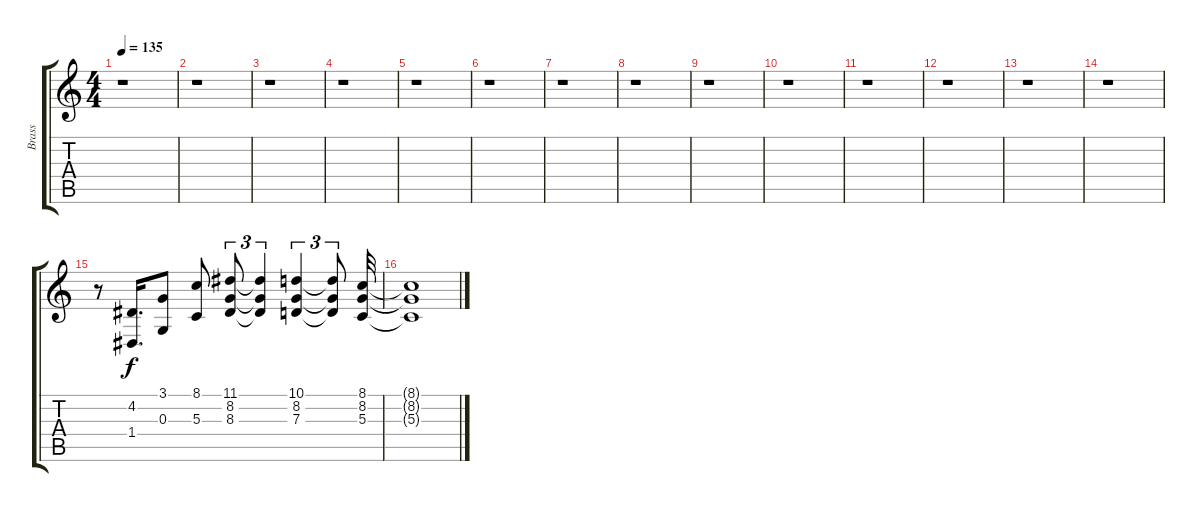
\track ("Brass" "Brass") {instrument trumpet}
\staff {score tabs}
\tuning (E4 B3 G3 D3 A2 E2) {hide}
\ts (4 4)
\tempo 135
\clef g2
\ks c
r.1{dy f} |
r.1 |
r.1 |
r.1 |
r.1 |
r.1 |
r.1 |
r.1 |
r.1 |
r.1 |
r.1 |
r.1 |
r.1 |
r.1 |
r.8 (4.2 1.4).16{d} (3.1 0.3).8 (8.1 5.3).8 (11.1 8.2 8.3).8{tu (3 2)} (11.1{t} 8.2{t} 8.3{t}).4{tu (3 2)} (10.1 8.2 7.3).4{tu (3 2)} (10.1{t} 8.2{t} 7.3{t}).8{tu (3 2)} (8.1 8.2 5.3).32 |
(8.1{t} 8.2{t} 5.3{t}).1
